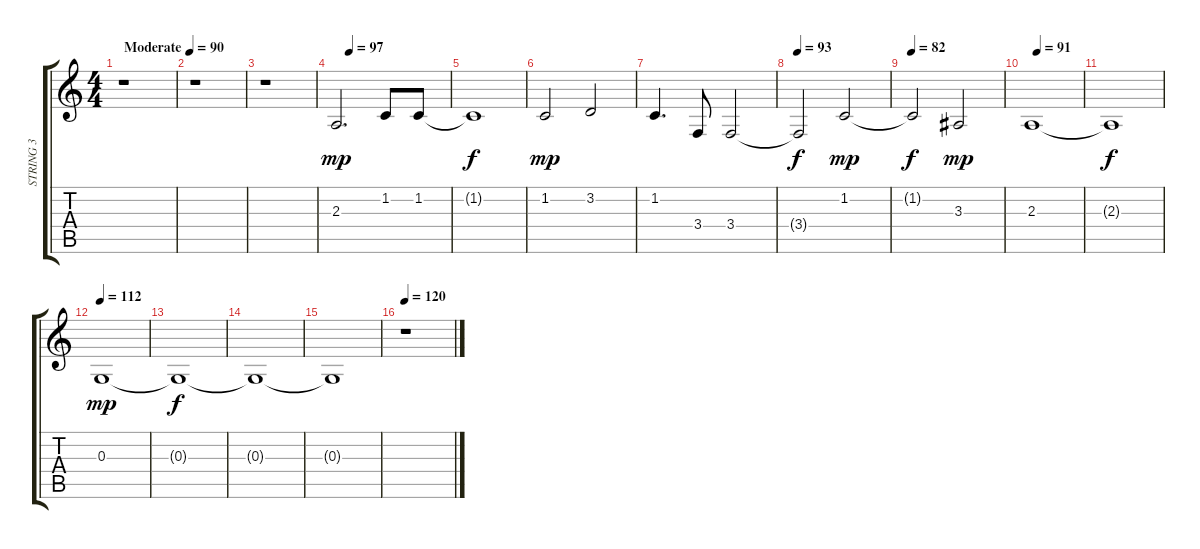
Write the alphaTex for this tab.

\track ("STRING 3" "STRING 3") {instrument viola}
\staff {score tabs}
\tuning (E4 B3 G3 D3 A2 E2) {hide}
\ts (4 4)
\tempo (90 "Moderate")
\clef g2
\ks c
r.1{dy mp instrument viola} |
r.1 |
r.1 |
\tempo (97 0.125)
2.3.2{d} 1.2.8 1.2.8 |
1.2{t}.1{dy f} |
1.2.2{dy mp} 3.2.2 |
1.2.4{d} 3.4.8 3.4.2 |
\tempo 93
3.4{t}.2{dy f} 1.2.2{dy mp} |
\tempo 82
1.2{t}.2{dy f} 3.3.2{dy mp} |
\tempo (91 0.125)
2.3.1 |
2.3{t}.1{dy f} |
\tempo 112
0.3.1{dy mp} |
0.3{t}.1{dy f} |
0.3{t}.1 |
0.3{t}.1 |
\tempo 120
r.1
